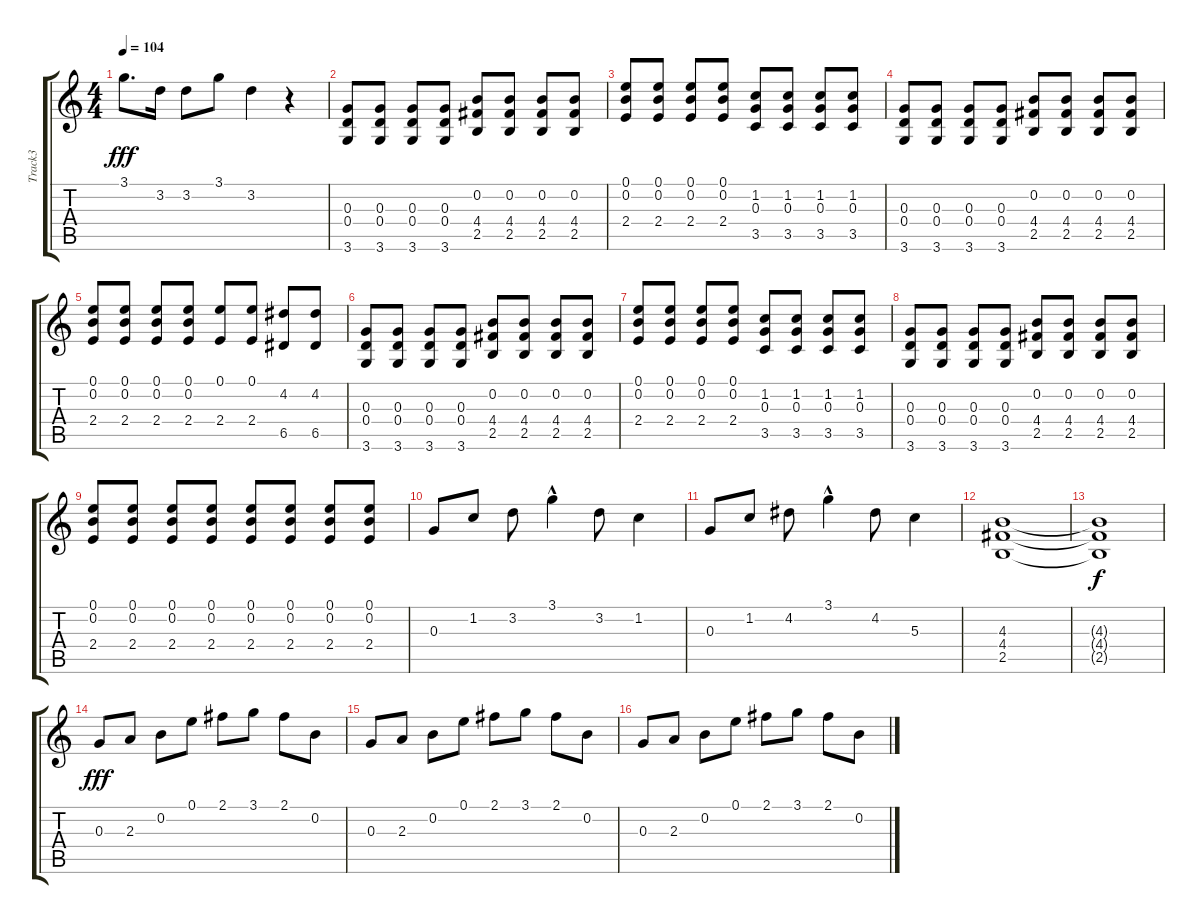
\track ("Track3" "Track3") {instrument distortionguitar}
\staff {score tabs}
\tuning (E4 B3 G3 D3 A2 E2) {hide}
\ts (4 4)
\tempo 104
\clef g2
\ks c
3.1.8{d dy fff} 3.2.16 3.2.8 3.1.8 3.2.4 r.4 |
(0.3 0.4 3.6).8{instrument overdrivenguitar} (0.3 0.4 3.6).8 (0.3 0.4 3.6).8 (0.3 0.4 3.6).8 (0.2 4.4 2.5).8 (0.2 4.4 2.5).8 (0.2 4.4 2.5).8 (0.2 4.4 2.5).8 |
(0.1 0.2 2.4).8 (0.1 0.2 2.4).8 (0.1 0.2 2.4).8 (0.1 0.2 2.4).8 (1.2 0.3 3.5).8 (1.2 0.3 3.5).8 (1.2 0.3 3.5).8 (1.2 0.3 3.5).8 |
(0.3 0.4 3.6).8 (0.3 0.4 3.6).8 (0.3 0.4 3.6).8 (0.3 0.4 3.6).8 (0.2 4.4 2.5).8 (0.2 4.4 2.5).8 (0.2 4.4 2.5).8 (0.2 4.4 2.5).8 |
(0.1 0.2 2.4).8 (0.1 0.2 2.4).8 (0.1 0.2 2.4).8 (0.1 0.2 2.4).8 (0.1 2.4).8 (0.1 2.4).8 (4.2 6.5).8 (4.2 6.5).8 |
(0.3 0.4 3.6).8 (0.3 0.4 3.6).8 (0.3 0.4 3.6).8 (0.3 0.4 3.6).8 (0.2 4.4 2.5).8 (0.2 4.4 2.5).8 (0.2 4.4 2.5).8 (0.2 4.4 2.5).8 |
(0.1 0.2 2.4).8 (0.1 0.2 2.4).8 (0.1 0.2 2.4).8 (0.1 0.2 2.4).8 (1.2 0.3 3.5).8 (1.2 0.3 3.5).8 (1.2 0.3 3.5).8 (1.2 0.3 3.5).8 |
(0.3 0.4 3.6).8 (0.3 0.4 3.6).8 (0.3 0.4 3.6).8 (0.3 0.4 3.6).8 (0.2 4.4 2.5).8 (0.2 4.4 2.5).8 (0.2 4.4 2.5).8 (0.2 4.4 2.5).8 |
(0.1 0.2 2.4).8 (0.1 0.2 2.4).8 (0.1 0.2 2.4).8 (0.1 0.2 2.4).8 (0.1 0.2 2.4).8 (0.1 0.2 2.4).8 (0.1 0.2 2.4).8 (0.1 0.2 2.4).8 |
0.3.8 1.2.8 3.2.8 3.1{hac}.4 3.2.8 1.2.4 |
0.3.8 1.2.8 4.2.8 3.1{hac}.4 4.2.8 5.3.4 |
(4.3 4.4 2.5).1 |
(4.3{t} 4.4{t} 2.5{t}).1{dy f} |
0.3.8{dy fff instrument electricguitarjazz} 2.3.8 0.2.8 0.1.8 2.1.8 3.1.8 2.1.8 0.2.8 |
0.3.8 2.3.8 0.2.8 0.1.8 2.1.8 3.1.8 2.1.8 0.2.8 |
0.3.8 2.3.8 0.2.8 0.1.8 2.1.8 3.1.8 2.1.8 0.2.8
